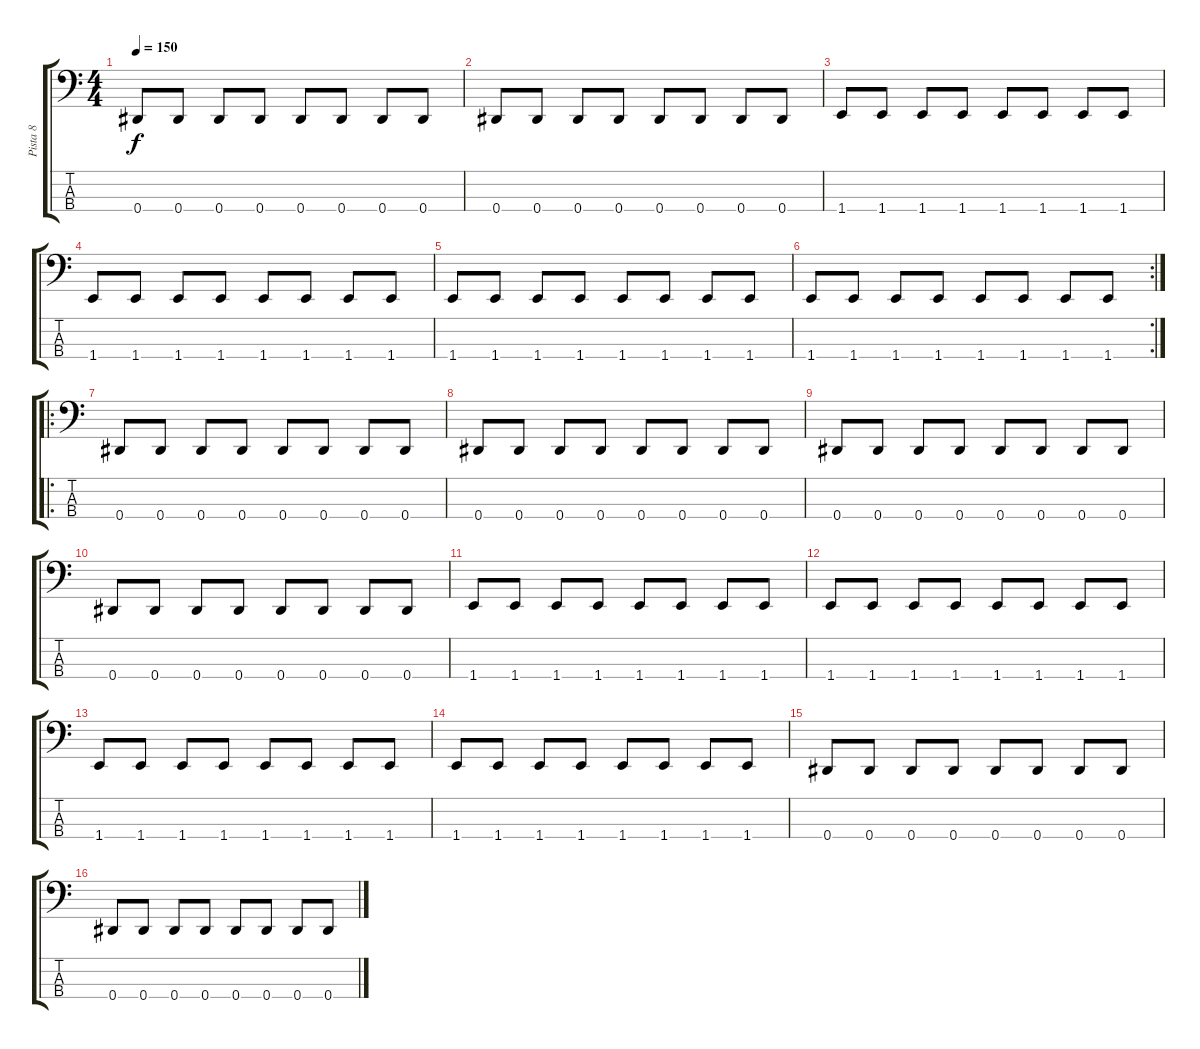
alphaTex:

\track ("Pista 8" "Pista 8") {instrument electricbassfinger}
\staff {score tabs}
\tuning (Gb2 Db2 Ab1 Eb1) {hide}
\ts (4 4)
\tempo 150
\clef f4
\ks c
0.4.8{dy f} 0.4.8 0.4.8 0.4.8 0.4.8 0.4.8 0.4.8 0.4.8 |
0.4.8 0.4.8 0.4.8 0.4.8 0.4.8 0.4.8 0.4.8 0.4.8 |
1.4.8 1.4.8 1.4.8 1.4.8 1.4.8 1.4.8 1.4.8 1.4.8 |
1.4.8 1.4.8 1.4.8 1.4.8 1.4.8 1.4.8 1.4.8 1.4.8 |
1.4.8 1.4.8 1.4.8 1.4.8 1.4.8 1.4.8 1.4.8 1.4.8 |
\rc 2
1.4.8 1.4.8 1.4.8 1.4.8 1.4.8 1.4.8 1.4.8 1.4.8 |
\ro
0.4.8 0.4.8 0.4.8 0.4.8 0.4.8 0.4.8 0.4.8 0.4.8 |
0.4.8 0.4.8 0.4.8 0.4.8 0.4.8 0.4.8 0.4.8 0.4.8 |
0.4.8 0.4.8 0.4.8 0.4.8 0.4.8 0.4.8 0.4.8 0.4.8 |
0.4.8 0.4.8 0.4.8 0.4.8 0.4.8 0.4.8 0.4.8 0.4.8 |
1.4.8 1.4.8 1.4.8 1.4.8 1.4.8 1.4.8 1.4.8 1.4.8 |
1.4.8 1.4.8 1.4.8 1.4.8 1.4.8 1.4.8 1.4.8 1.4.8 |
1.4.8 1.4.8 1.4.8 1.4.8 1.4.8 1.4.8 1.4.8 1.4.8 |
1.4.8 1.4.8 1.4.8 1.4.8 1.4.8 1.4.8 1.4.8 1.4.8 |
0.4.8 0.4.8 0.4.8 0.4.8 0.4.8 0.4.8 0.4.8 0.4.8 |
0.4.8 0.4.8 0.4.8 0.4.8 0.4.8 0.4.8 0.4.8 0.4.8
